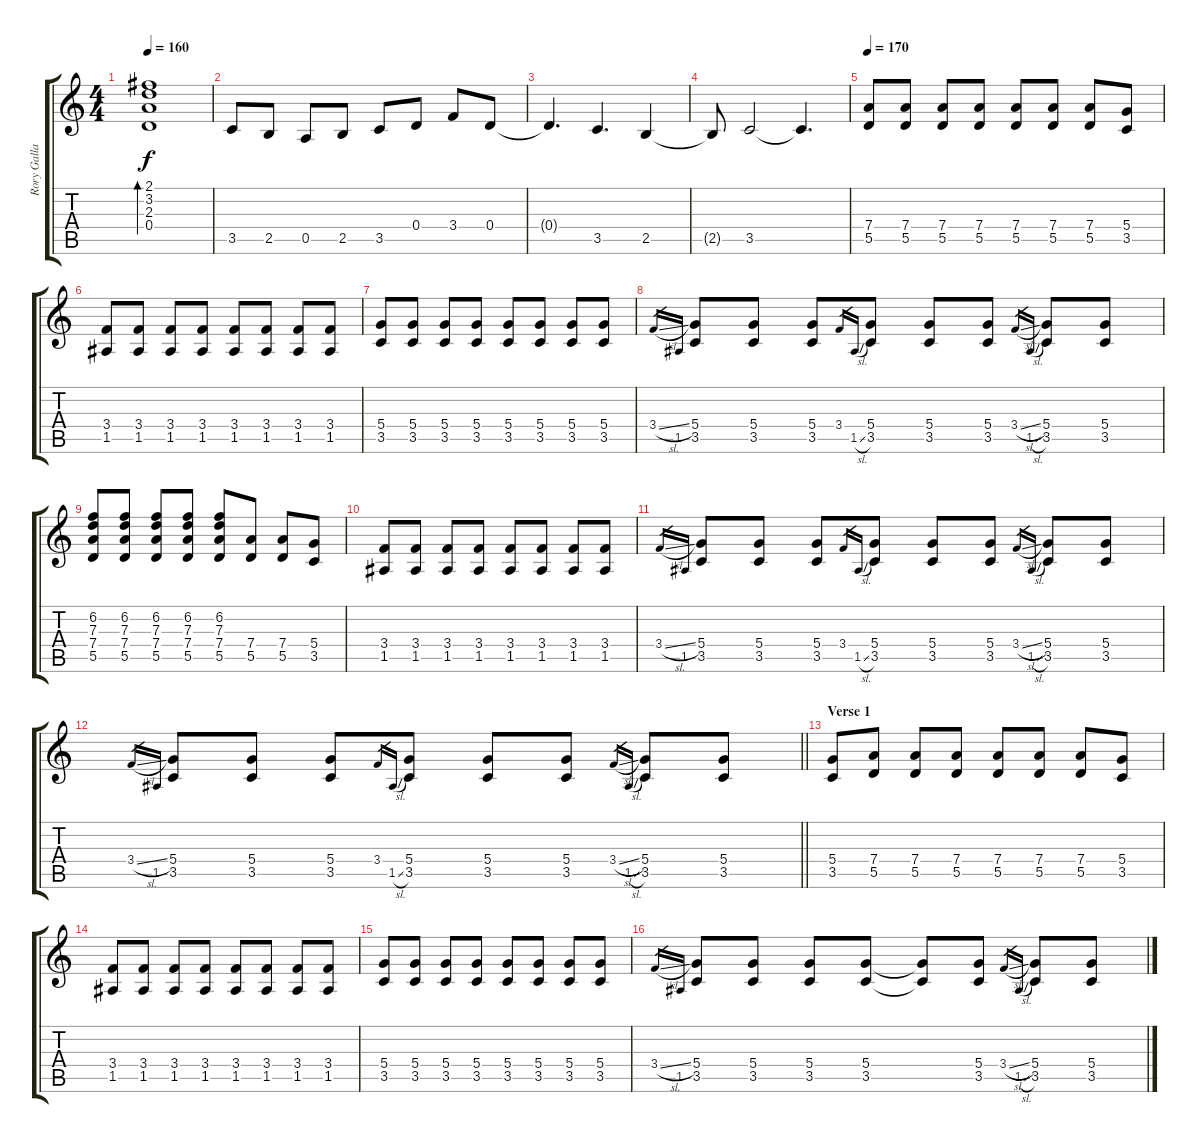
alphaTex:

\track ("Rory Gallagher" "Rory Galla") {instrument overdrivenguitar}
\staff {score tabs}
\tuning (E4 B3 G3 D3 A2 E2) {hide}
\ts (4 4)
\tempo 160
\tempo 80
\tempo 160
\clef g2
\ks c
(2.1 3.2 2.3 0.4).1{bd 240 dy f instrument overdrivenguitar} |
3.5.8 2.5.8 0.5.8 2.5.8 3.5.8 0.4.8 3.4.8 0.4.8 |
0.4{t}.4{d} 3.5.4{d} 2.5.4 |
2.5{t}.8 3.5.2 3.5{t}.4{d} |
\tempo 170
(7.4 5.5).8 (7.4 5.5).8 (7.4 5.5).8 (7.4 5.5).8 (7.4 5.5).8 (7.4 5.5).8 (7.4 5.5).8 (5.4 3.5).8 |
(3.4 1.5).8 (3.4 1.5).8 (3.4 1.5).8 (3.4 1.5).8 (3.4 1.5).8 (3.4 1.5).8 (3.4 1.5).8 (3.4 1.5).8 |
(5.4 3.5).8 (5.4 3.5).8 (5.4 3.5).8 (5.4 3.5).8 (5.4 3.5).8 (5.4 3.5).8 (5.4 3.5).8 (5.4 3.5).8 |
3.4{sl}.16{gr} 1.5.16{gr} (5.4 3.5).8 (5.4 3.5).8 (5.4 3.5).8 3.4.16{gr} 1.5{sl}.16{gr} (5.4 3.5).8 (5.4 3.5).8 (5.4 3.5).8 3.4{sl}.16{gr} 1.5{sl}.16{gr} (5.4 3.5).8 (5.4 3.5).8 |
(6.2 7.3 7.4 5.5).8 (6.2 7.3 7.4 5.5).8 (6.2 7.3 7.4 5.5).8 (6.2 7.3 7.4 5.5).8 (6.2 7.3 7.4 5.5).8 (7.4 5.5).8 (7.4 5.5).8 (5.4 3.5).8 |
(3.4 1.5).8 (3.4 1.5).8 (3.4 1.5).8 (3.4 1.5).8 (3.4 1.5).8 (3.4 1.5).8 (3.4 1.5).8 (3.4 1.5).8 |
3.4{sl}.16{gr} 1.5.16{gr} (5.4 3.5).8 (5.4 3.5).8 (5.4 3.5).8 3.4.16{gr} 1.5{sl}.16{gr} (5.4 3.5).8 (5.4 3.5).8 (5.4 3.5).8 3.4{sl}.16{gr} 1.5{sl}.16{gr} (5.4 3.5).8 (5.4 3.5).8 |
\barLineRight lightlight
3.4{sl}.16{gr} 1.5.16{gr} (5.4 3.5).8 (5.4 3.5).8 (5.4 3.5).8 3.4.16{gr} 1.5{sl}.16{gr} (5.4 3.5).8 (5.4 3.5).8 (5.4 3.5).8 3.4{sl}.16{gr} 1.5{sl}.16{gr} (5.4 3.5).8 (5.4 3.5).8 |
\section ("" "Verse 1")
(5.4 3.5).8 (7.4 5.5).8 (7.4 5.5).8 (7.4 5.5).8 (7.4 5.5).8 (7.4 5.5).8 (7.4 5.5).8 (5.4 3.5).8 |
(3.4 1.5).8 (3.4 1.5).8 (3.4 1.5).8 (3.4 1.5).8 (3.4 1.5).8 (3.4 1.5).8 (3.4 1.5).8 (3.4 1.5).8 |
(5.4 3.5).8 (5.4 3.5).8 (5.4 3.5).8 (5.4 3.5).8 (5.4 3.5).8 (5.4 3.5).8 (5.4 3.5).8 (5.4 3.5).8 |
3.4{sl}.16{gr} 1.5.16{gr} (5.4 3.5).8 (5.4 3.5).8 (5.4 3.5).8 (5.4 3.5).8 (5.4{t} 3.5{t}).8 (5.4 3.5).8 3.4{sl}.16{gr} 1.5{sl}.16{gr} (5.4 3.5).8 (5.4 3.5).8
